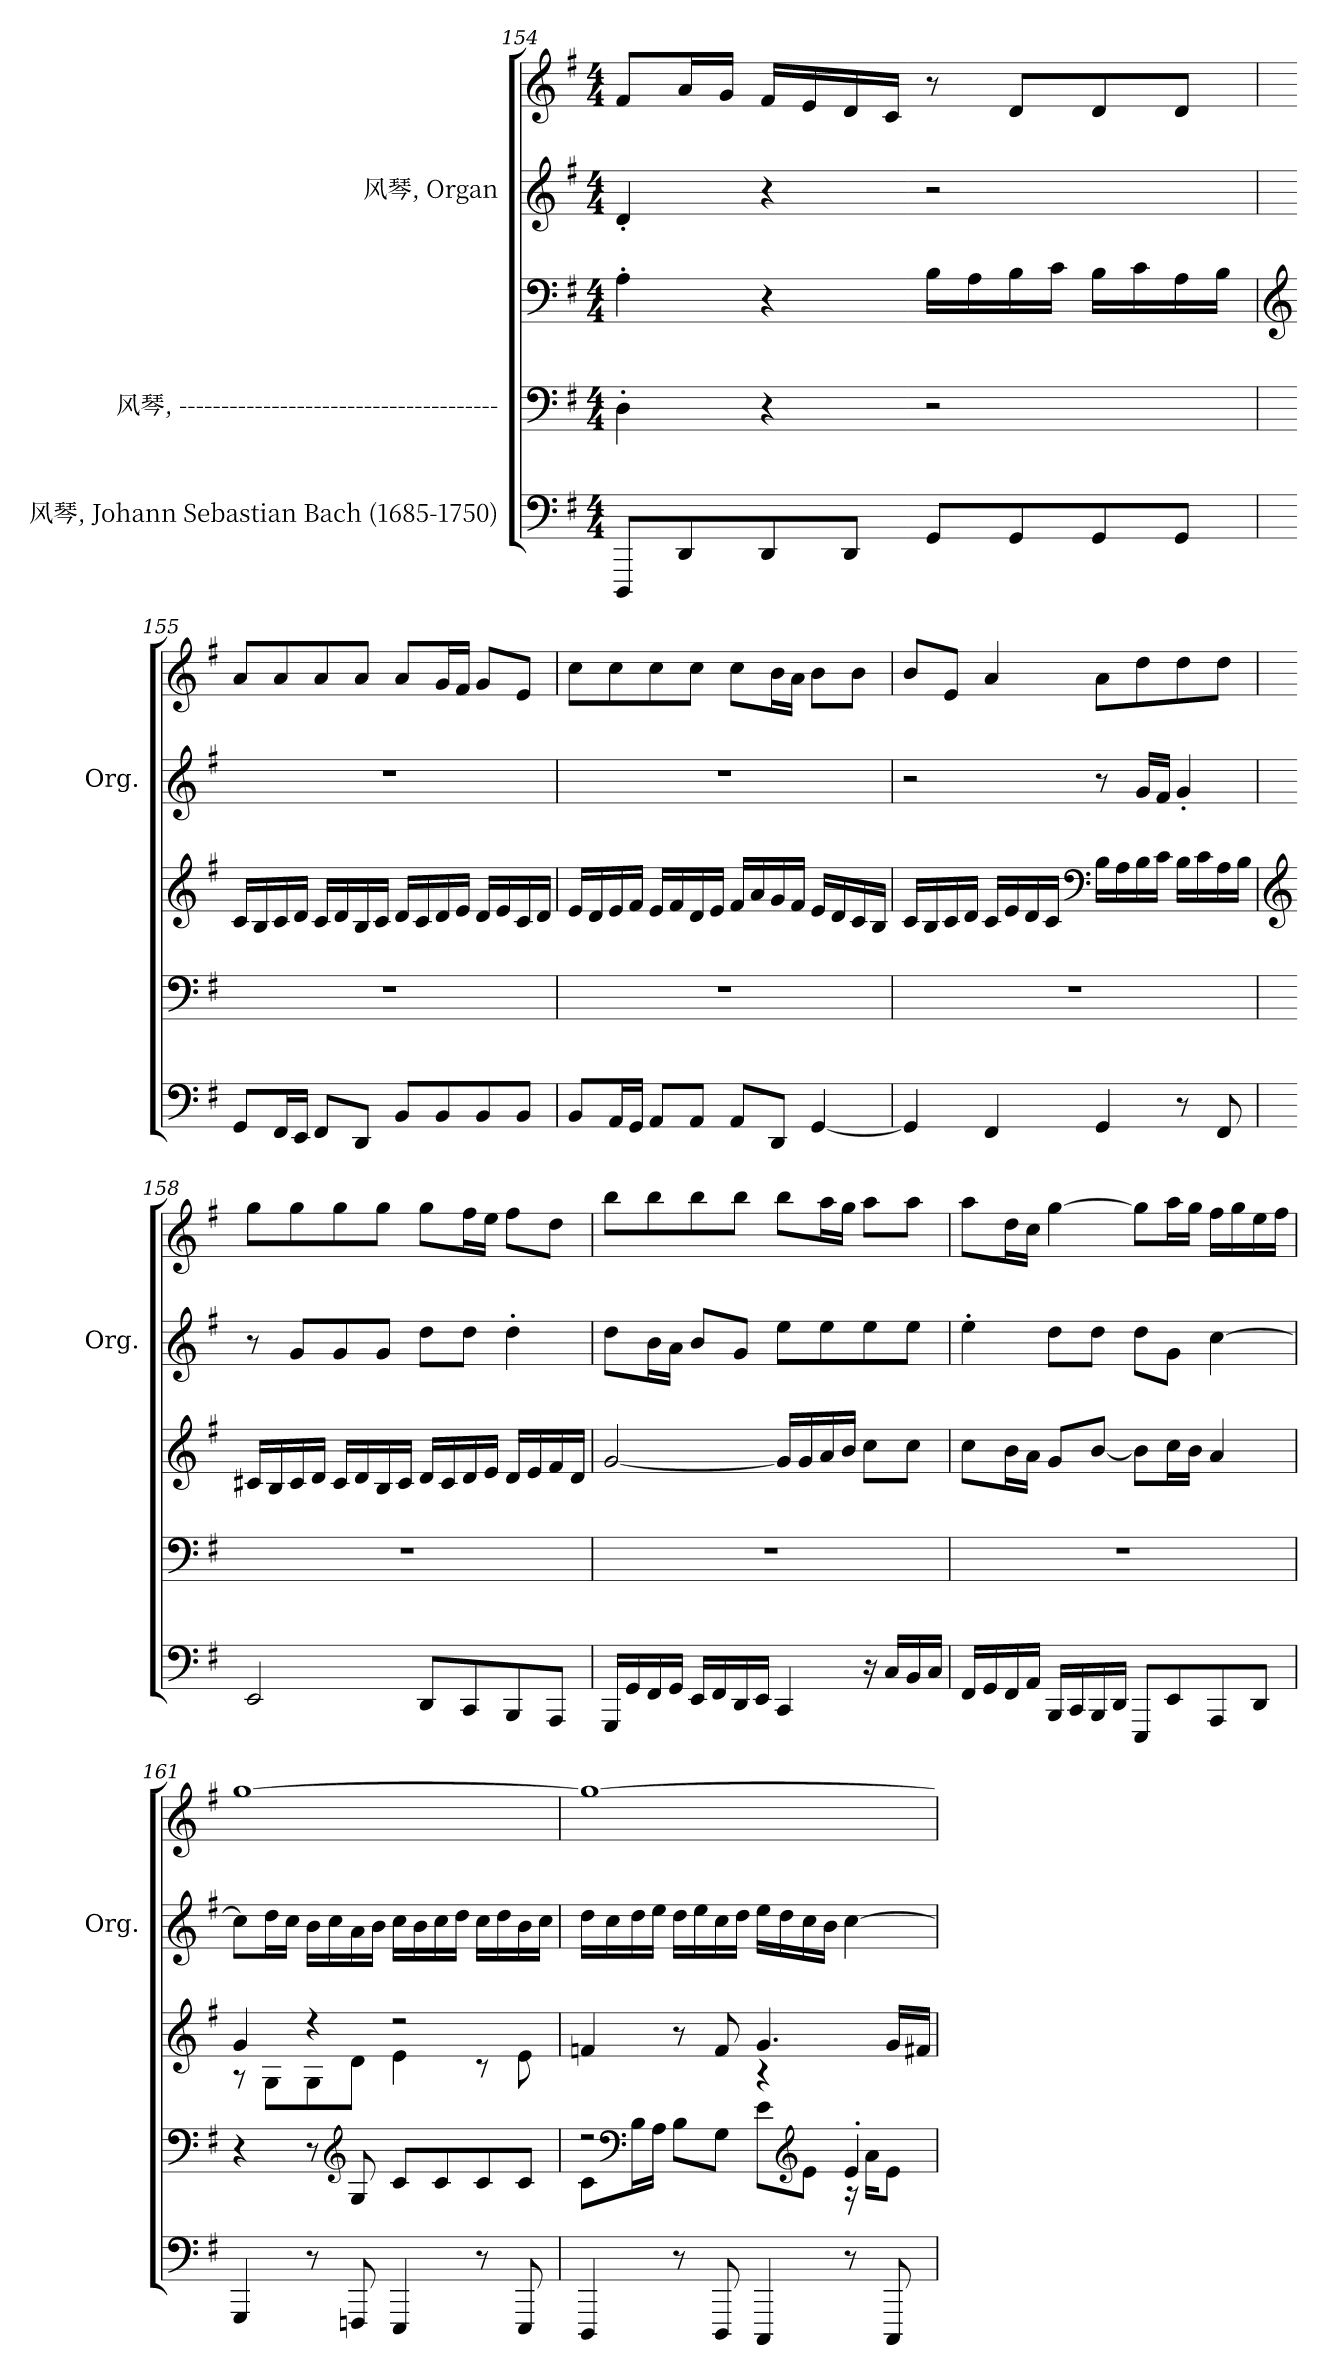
**kern	**kern	**kern	**kern	**kern
*part3	*part2	*part2	*part1	*part1
*staff5	*staff4	*staff3	*staff2	*staff1
*I"风琴, Johann Sebastian Bach   (1685-1750)	*I"风琴, --------------------------------------	*	*I"风琴, Organ	*
*	*	*	*I'Org.	*
*clefF4	*clefF4	*clefF4	*clefG2	*clefG2
*k[f#]	*k[f#]	*k[f#]	*k[f#]	*k[f#]
*M4/4	*M4/4	*M4/4	*M4/4	*M4/4
*MM80	*MM80	*MM80	*MM80	*MM80
=154	=154	=154	=154	=154
8DDD/L	4D'\	4A'\	4d'/	8f#/L
8DD/	.	.	.	16a/L
.	.	.	.	16g/JJ
8DD/	4r	4r	4r	16f#/LL
.	.	.	.	16e/
8DD/J	.	.	.	16d/
.	.	.	.	16c/JJ
8GG/L	2r	16B\LL	2r	8r
.	.	16A\	.	.
8GG/	.	16B\	.	8d/L
.	.	16c\JJ	.	.
8GG/	.	16B\LL	.	8d/
.	.	16c\	.	.
8GG/J	.	16A\	.	8d/J
.	.	16B\JJ	.	.
!!LO:PB:g=z
=155	=155	=155	=155	=155
*	*	*clefG2	*	*
8GG/L	1r	16c/LL	1r	8a/L
.	.	16B/	.	.
16FF#/L	.	16c/	.	8a/
16EE/JJ	.	16d/JJ	.	.
8FF#/L	.	16c/LL	.	8a/
.	.	16d/	.	.
8DD/J	.	16B/	.	8a/J
.	.	16c/JJ	.	.
8BB/L	.	16d/LL	.	8a/L
.	.	16c/	.	.
8BB/	.	16d/	.	16g/L
.	.	16e/JJ	.	16f#/JJ
8BB/	.	16d/LL	.	8g/L
.	.	16e/	.	.
8BB/J	.	16c/	.	8e/J
.	.	16d/JJ	.	.
=156	=156	=156	=156	=156
8BB/L	1r	16e/LL	1r	8cc\L
.	.	16d/	.	.
16AA/L	.	16e/	.	8cc\
16GG/JJ	.	16f#/JJ	.	.
8AA/L	.	16e/LL	.	8cc\
.	.	16f#/	.	.
8AA/J	.	16d/	.	8cc\J
.	.	16e/JJ	.	.
8AA/L	.	16f#/LL	.	8cc\L
.	.	16a/	.	.
8DD/J	.	16g/	.	16b\L
.	.	16f#/JJ	.	16a\JJ
[4GG/	.	16e/LL	.	8b\L
.	.	16d/	.	.
.	.	16c/	.	8b\J
.	.	16B/JJ	.	.
!!LO:LB:g=z
=157	=157	=157	=157	=157
4GG/]	1r	16c/LL	2r	8b/L
.	.	16B/	.	.
.	.	16c/	.	8e/J
.	.	16d/JJ	.	.
4FF#/	.	16c/LL	.	4a/
.	.	16e/	.	.
.	.	16d/	.	.
.	.	16c/JJ	.	.
*	*	*clefF4	*	*
4GG/	.	16B\LL	8r	8a\L
.	.	16A\	.	.
.	.	16B\	16g/LL	8dd\
.	.	16c\JJ	16f#/JJ	.
8r	.	16B\LL	4g'/	8dd\
.	.	16c\	.	.
8FF#/	.	16A\	.	8dd\J
.	.	16B\JJ	.	.
=158	=158	=158	=158	=158
*	*	*clefG2	*	*
2EE/	1r	16c#X/LL	8r	8gg\L
.	.	16B/	.	.
.	.	16c#/	8g/L	8gg\
.	.	16d/JJ	.	.
.	.	16c#/LL	8g/	8gg\
.	.	16d/	.	.
.	.	16B/	8g/J	8gg\J
.	.	16c#/JJ	.	.
8DD/L	.	16d/LL	8dd\L	8gg\L
.	.	16c#/	.	.
8CC/	.	16d/	8dd\J	16ff#\L
.	.	16e/JJ	.	16ee\JJ
8BBB/	.	16d/LL	4dd'\	8ff#\L
.	.	16e/	.	.
8AAA/J	.	16f#/	.	8dd\J
.	.	16d/JJ	.	.
!!LO:PB:g=z
=159	=159	=159	=159	=159
16GGG/LL	1r	[2g/	8dd\L	8bb\L
16GG/	.	.	.	.
16FF#/	.	.	16b\L	8bb\
16GG/JJ	.	.	16a\JJ	.
16EE/LL	.	.	8b/L	8bb\
16FF#/	.	.	.	.
16DD/	.	.	8g/J	8bb\J
16EE/JJ	.	.	.	.
4CC/	.	16g/LL]	8ee\L	8bb\L
.	.	16g/	.	.
.	.	16a/	8ee\	16aa\L
.	.	16b/JJ	.	16gg\JJ
16r	.	8cc\L	8ee\	8aa\L
16C/LL	.	.	.	.
16BB/	.	8cc\J	8ee\J	8aa\J
16C/JJ	.	.	.	.
=160	=160	=160	=160	=160
16FF#/LL	1r	8cc\L	4ee'\	8aa\L
16GG/	.	.	.	.
16FF#/	.	16b\L	.	16dd\L
16AA/JJ	.	16a\JJ	.	16cc\JJ
16BBB/LL	.	8g/L	8dd\L	[4gg\
16CC/	.	.	.	.
16BBB/	.	[8b/J	8dd\J	.
16DD/JJ	.	.	.	.
8EEE/L	.	8b\L]	8dd\L	8gg\L]
8EE/	.	16cc\L	8g\J	16aa\L
.	.	16b\JJ	.	16gg\JJ
8AAA/	.	4a/	[4cc\	16ff#\LL
.	.	.	.	16gg\
8DD/J	.	.	.	16ee\
.	.	.	.	16ff#\JJ
!!LO:LB:g=z
=161	=161	=161	=161	=161
*	*	*^	*	*
4GGG/	4r	4g/	8r	8cc\L]	[1gg
.	.	.	8G\L	16dd\L	.
.	.	.	.	16cc\JJ	.
8r	8r	4r	8G\	16b\LL	.
.	.	.	.	16cc\	.
*	*clefG2	*	*	*	*
8FFFn/	8G/	.	8d\J	16a\	.
.	.	.	.	16b\JJ	.
4EEE/	8c/L	2r	4e\	16cc\LL	.
.	.	.	.	16b\	.
.	8c/	.	.	16cc\	.
.	.	.	.	16dd\JJ	.
8r	8c/	.	8r	16cc\LL	.
.	.	.	.	16dd\	.
8EEE/	8c/J	.	8e\	16b\	.
.	.	.	.	16cc\JJ	.
*	*	*v	*v	*	*
=162	=162	=162	=162	=162
*	*^	*	*	*
4DDD/	2r	8c\L	4fn/	16dd\LL	1gg_
.	.	.	.	16cc\	.
*	*clefF4	*	*	*	*
.	.	16B\L	.	16dd\	.
.	.	16A\JJ	.	16ee\JJ	.
8r	.	8B\L	8r	16dd\LL	.
.	.	.	.	16ee\	.
8DDD/	.	8G\J	8f/	16cc\	.
.	.	.	.	16dd\JJ	.
4CCC/	4r	8e\L	4.g/	16ee\LL	.
.	.	.	.	16dd\	.
*	*clefG2	*	*	*	*
.	.	8e\J	.	16cc\	.
.	.	.	.	16b\JJ	.
8r	4e'/	16r	.	[4cc\	.
.	.	16a\KL	.	.	.
8CCC/	.	8e\J	16g/LL	.	.
.	.	.	16f#X/JJ	.	.
*	*v	*v	*	*	*
=	=	=	=	=
*-	*-	*-	*-	*-
